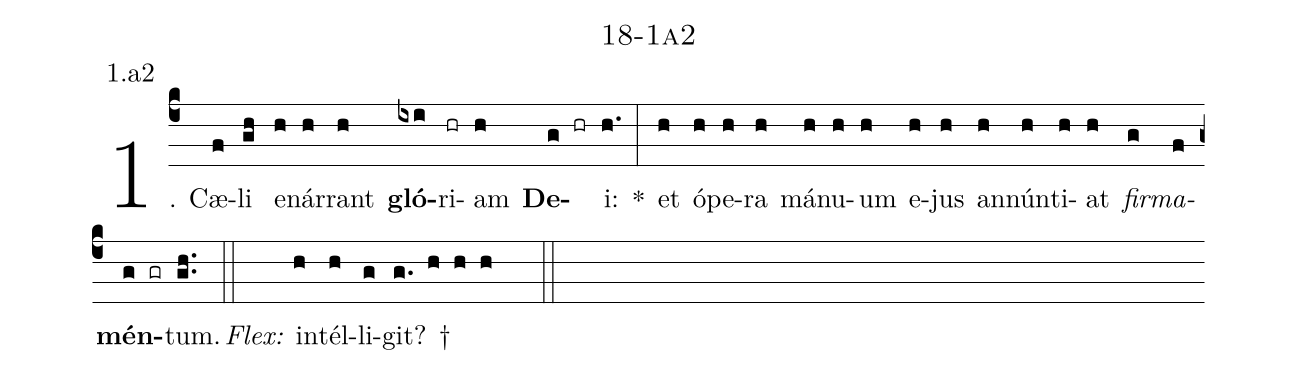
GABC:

name: 18-1a2;
annotation: 1.a2;
%%
(c4)1. Cæ(f)li(gh) e(h)nár(h)rant(h) <b>gló</b>(ixi)ri(hr)am(h) <b>De</b>(g hr)i:(h.) *(:) et(h) ó(h)pe(h)ra(h) má(h)nu(h)um(h) e(h)jus(h) an(h)nún(h)ti(h)at(h) <i>fir</i>(g)<i>ma</i>(f)<b>mén</b>(g gr)tum.(gh..) (::)
<i>Flex:</i>()  in(h)tél(h)li(g)git? †(g. h h h  ::)
